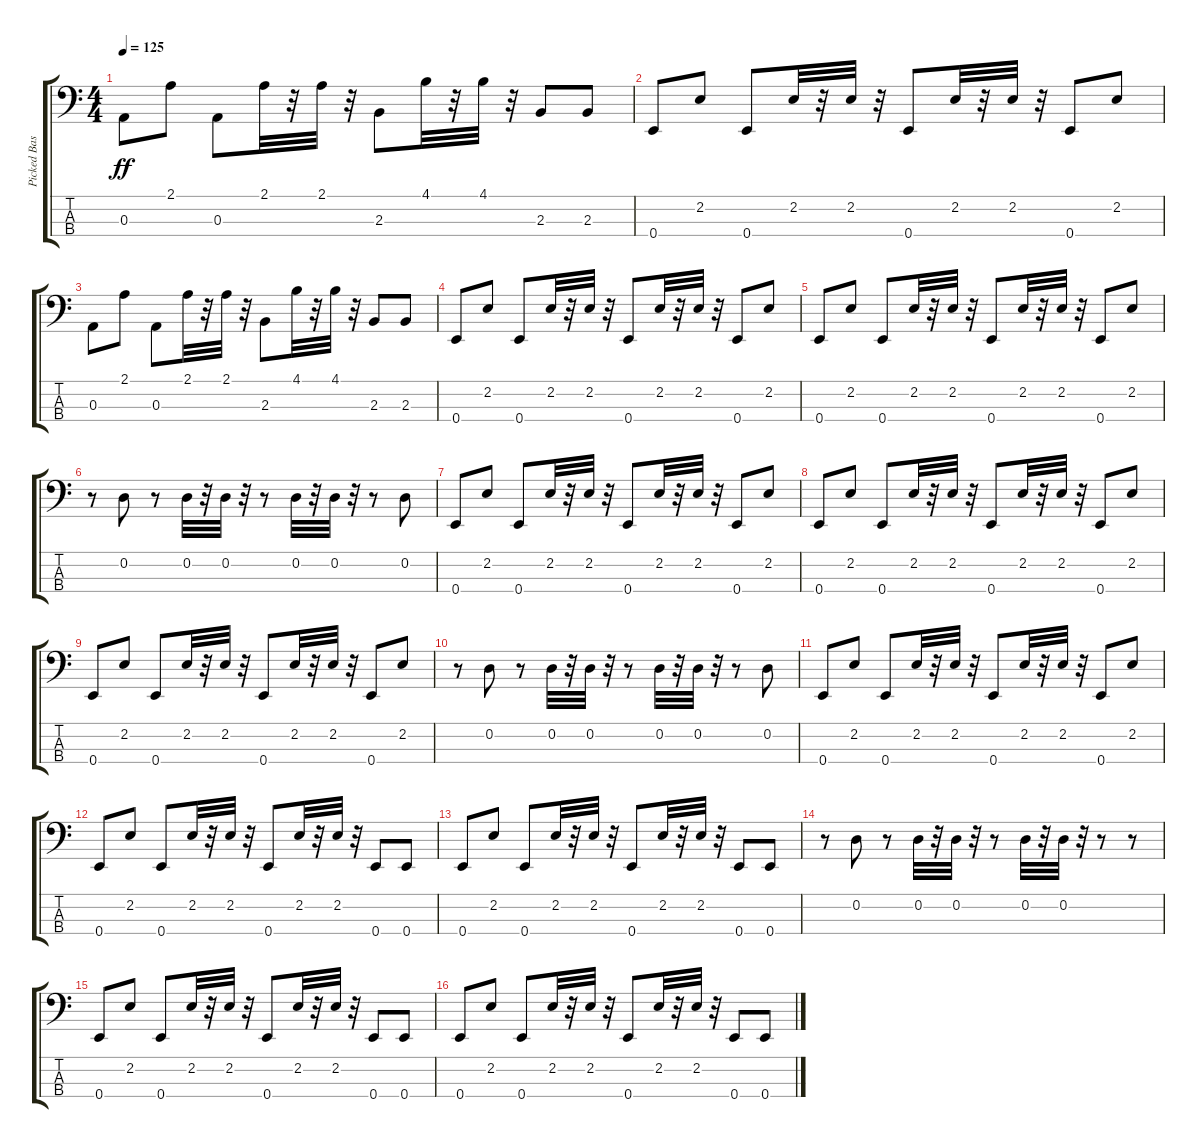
\track ("Picked Bass" "Picked Bas") {instrument electricbasspick}
\staff {score tabs}
\tuning (G2 D2 A1 E1) {hide}
\ts (4 4)
\tempo 125
\clef f4
\ks c
0.3.8{dy ff} 2.1.8 0.3.8 2.1.32 r.32 2.1.32 r.32 2.3.8 4.1.32 r.32 4.1.32 r.32 2.3.8 2.3.8 |
0.4.8 2.2.8 0.4.8 2.2.32 r.32 2.2.32 r.32 0.4.8 2.2.32 r.32 2.2.32 r.32 0.4.8 2.2.8 |
0.3.8 2.1.8 0.3.8 2.1.32 r.32 2.1.32 r.32 2.3.8 4.1.32 r.32 4.1.32 r.32 2.3.8 2.3.8 |
0.4.8 2.2.8 0.4.8 2.2.32 r.32 2.2.32 r.32 0.4.8 2.2.32 r.32 2.2.32 r.32 0.4.8 2.2.8 |
0.4.8 2.2.8 0.4.8 2.2.32 r.32 2.2.32 r.32 0.4.8 2.2.32 r.32 2.2.32 r.32 0.4.8 2.2.8 |
r.8 0.2.8 r.8 0.2.32 r.32 0.2.32 r.32 r.8 0.2.32 r.32 0.2.32 r.32 r.8 0.2.8 |
0.4.8 2.2.8 0.4.8 2.2.32 r.32 2.2.32 r.32 0.4.8 2.2.32 r.32 2.2.32 r.32 0.4.8 2.2.8 |
0.4.8 2.2.8 0.4.8 2.2.32 r.32 2.2.32 r.32 0.4.8 2.2.32 r.32 2.2.32 r.32 0.4.8 2.2.8 |
0.4.8 2.2.8 0.4.8 2.2.32 r.32 2.2.32 r.32 0.4.8 2.2.32 r.32 2.2.32 r.32 0.4.8 2.2.8 |
r.8 0.2.8 r.8 0.2.32 r.32 0.2.32 r.32 r.8 0.2.32 r.32 0.2.32 r.32 r.8 0.2.8 |
0.4.8 2.2.8 0.4.8 2.2.32 r.32 2.2.32 r.32 0.4.8 2.2.32 r.32 2.2.32 r.32 0.4.8 2.2.8 |
0.4.8 2.2.8 0.4.8 2.2.32 r.32 2.2.32 r.32 0.4.8 2.2.32 r.32 2.2.32 r.32 0.4.8 0.4.8 |
0.4.8 2.2.8 0.4.8 2.2.32 r.32 2.2.32 r.32 0.4.8 2.2.32 r.32 2.2.32 r.32 0.4.8 0.4.8 |
r.8 0.2.8 r.8 0.2.32 r.32 0.2.32 r.32 r.8 0.2.32 r.32 0.2.32 r.32 r.8 r.8 |
0.4.8 2.2.8 0.4.8 2.2.32 r.32 2.2.32 r.32 0.4.8 2.2.32 r.32 2.2.32 r.32 0.4.8 0.4.8 |
0.4.8 2.2.8 0.4.8 2.2.32 r.32 2.2.32 r.32 0.4.8 2.2.32 r.32 2.2.32 r.32 0.4.8 0.4.8
